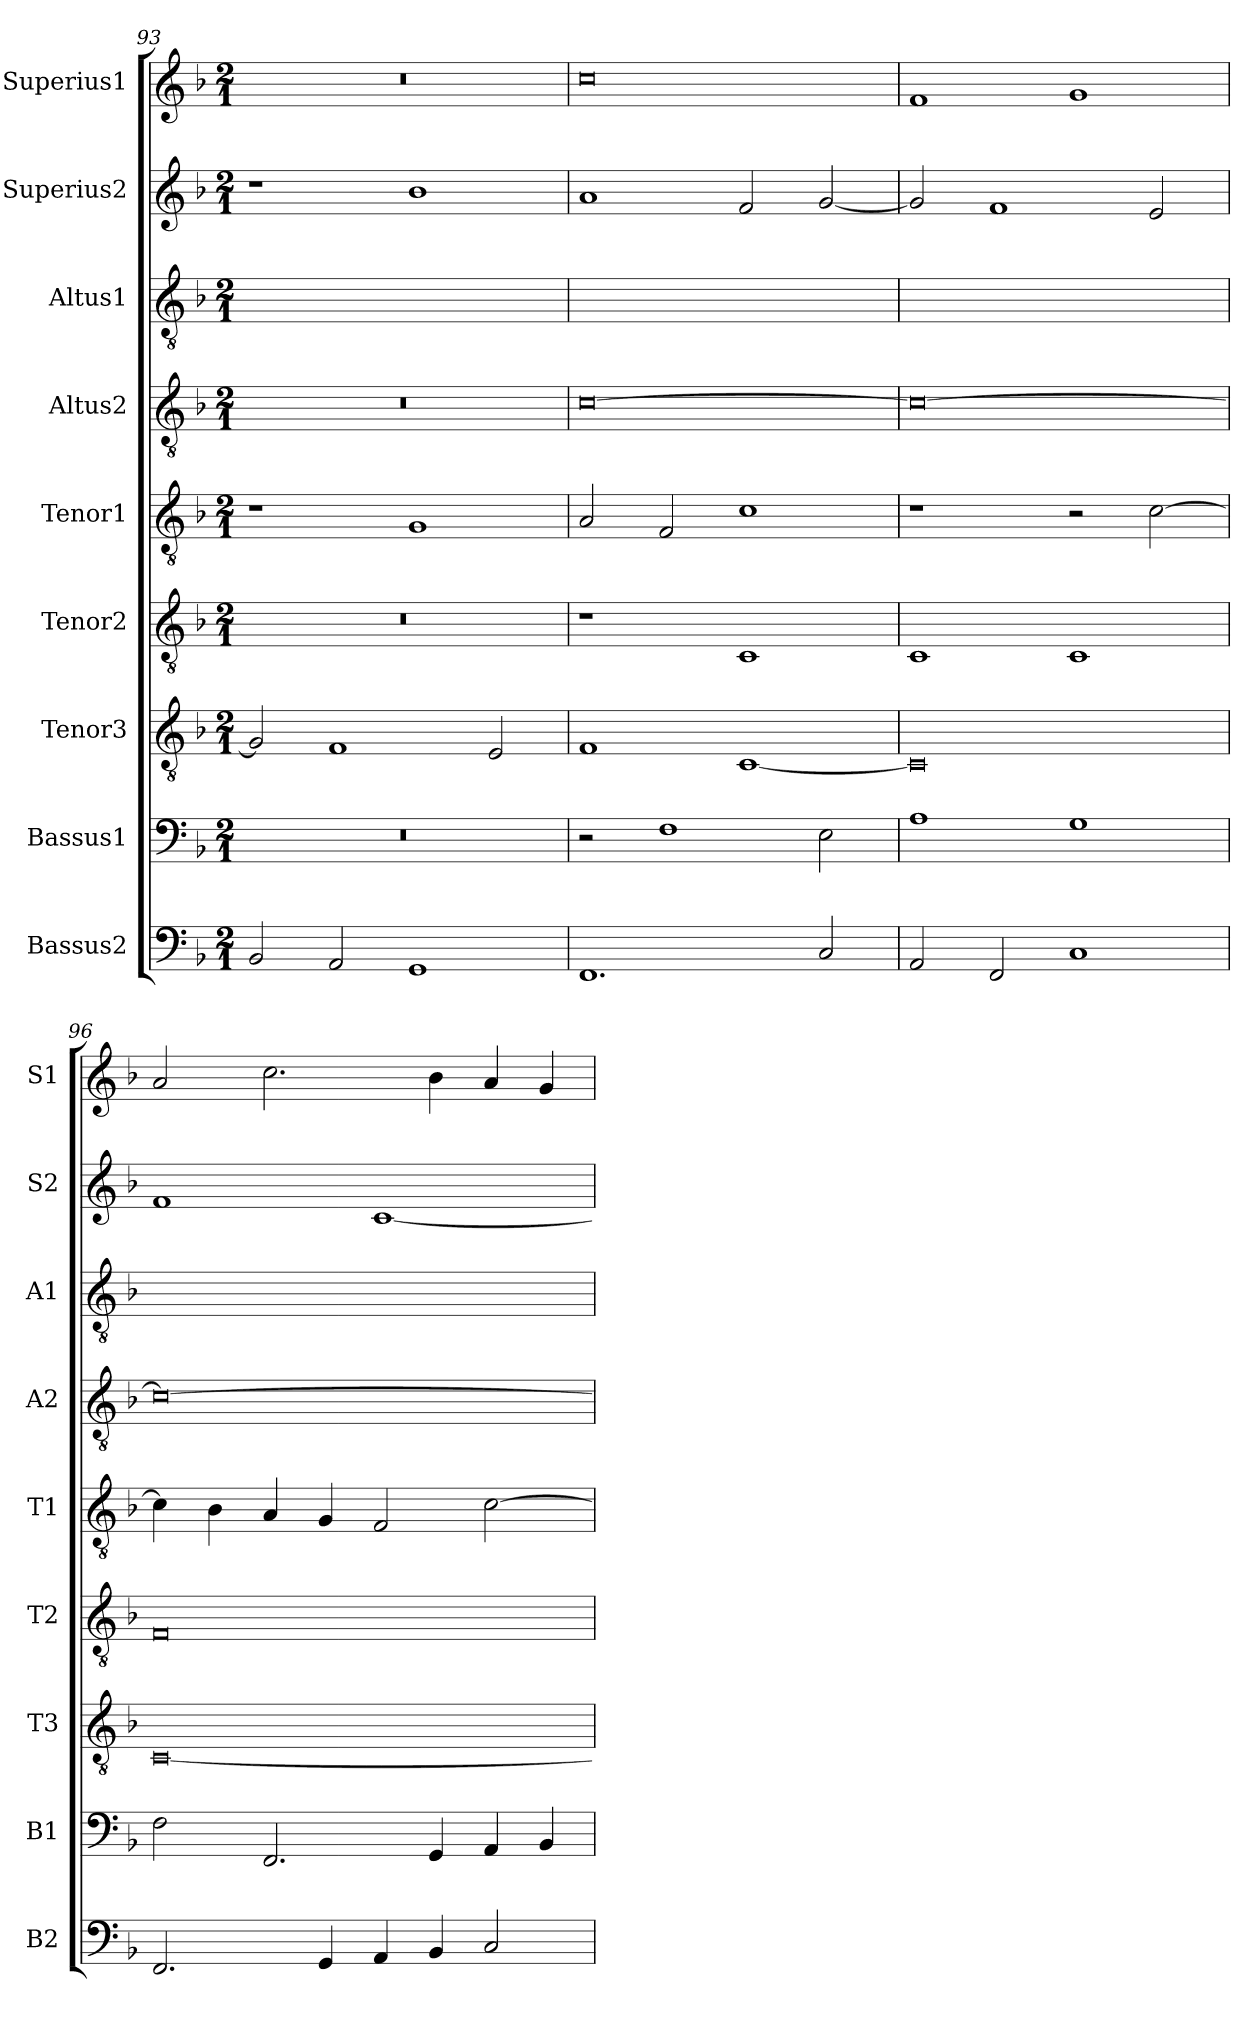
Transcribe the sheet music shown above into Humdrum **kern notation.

**kern	**kern	**kern	**kern	**kern	**kern	**kern	**kern	**kern
*part9	*part8	*part7	*part6	*part5	*part4	*part3	*part2	*part1
*staff9	*staff8	*staff7	*staff6	*staff5	*staff4	*staff3	*staff2	*staff1
*I"Bassus2	*I"Bassus1	*I"Tenor3	*I"Tenor2	*I"Tenor1	*I"Altus2	*I"Altus1	*I"Superius2	*I"Superius1
*I'B2	*I'B1	*I'T3	*I'T2	*I'T1	*I'A2	*I'A1	*I'S2	*I'S1
*clefF4	*clefF4	*clefGv2	*clefGv2	*clefGv2	*clefGv2	*clefGv2	*clefG2	*clefG2
*k[b-]	*k[b-]	*k[b-]	*k[b-]	*k[b-]	*k[b-]	*k[b-]	*k[b-]	*k[b-]
*d:	*d:	*d:	*d:	*d:	*d:	*d:	*d:	*d:
*M2/1	*M2/1	*M2/1	*M2/1	*M2/1	*M2/1	*M2/1	*M2/1	*M2/1
=93	=93	=93	=93	=93	=93	=93	=93	=93
2BB-	0r	2G]	0r	1r	0r	0ryy	1r	0r
2AA	.	1F	.	.	.	.	.	.
1GG	.	.	.	1G	.	.	1b-	.
.	.	2E	.	.	.	.	.	.
=94	=94	=94	=94	=94	=94	=94	=94	=94
1.FF	2r	1F	1r	2A	[0c	0ryy	1a	0cc
.	1F	.	.	2F	.	.	.	.
.	.	[1C	1C	1c	.	.	2f	.
2C	2E	.	.	.	.	.	[2g	.
=95	=95	=95	=95	=95	=95	=95	=95	=95
2AA	1A	0C]	1C	1r	0c_	0ryy	2g]	1f
2FF	.	.	.	.	.	.	1f	.
1C	1G	.	1C	2r	.	.	.	1g
.	.	.	.	[2c	.	.	2e	.
=96	=96	=96	=96	=96	=96	=96	=96	=96
2.FF	2F	[0C	0F	4c]	0c_	0ryy	1f	2a
.	.	.	.	4B-	.	.	.	.
.	2.FF	.	.	4A	.	.	.	2.cc
4GG	.	.	.	4G	.	.	.	.
4AA	.	.	.	2F	.	.	[1c	.
4BB-	4GG	.	.	.	.	.	.	4b-
2C	4AA	.	.	[2c	.	.	.	4a
.	4BB-	.	.	.	.	.	.	4g
=	=	=	=	=	=	=	=	=
*-	*-	*-	*-	*-	*-	*-	*-	*-
